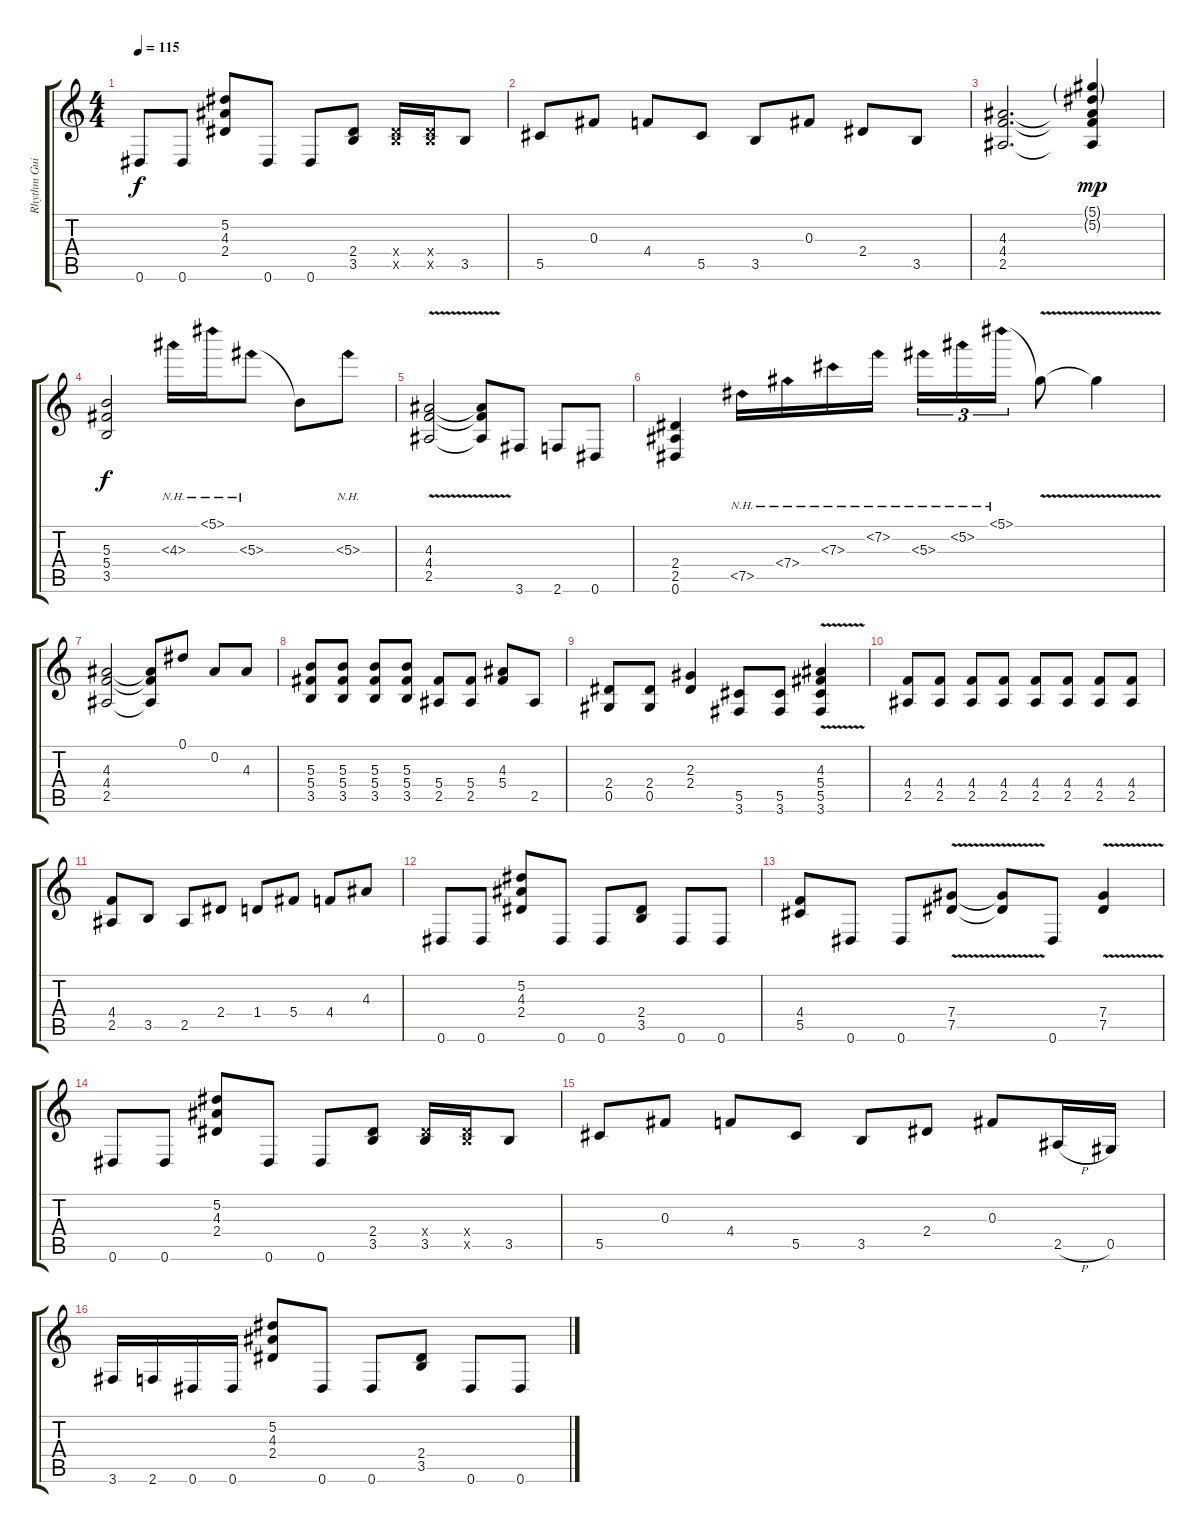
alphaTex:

\track ("Rhythm Guitar" "Rhythm Gui") {instrument overdrivenguitar}
\staff {score tabs}
\tuning (Eb4 Bb3 Gb3 Db3 Ab2 Eb2) {hide}
\ts (4 4)
\tempo 115
\clef g2
\ks c
0.6.8{dy f} 0.6.8 (5.2 4.3 2.4).8 0.6.8 0.6.8 (2.4 3.5).8 (2.4{x} 3.5{x}).16 (2.4{x} 3.5{x}).16 3.5.8 |
5.5.8 0.3.8 4.4.8 5.5.8 3.5.8 0.3.8 2.4.8 3.5.8 |
(4.3 4.4 2.5).2{d} (5.1{g} 5.2{g} 4.3{t} 4.4{t} 2.5{t}).4{dy mp} |
(5.3 5.4 3.5).2{dy f} 4.3{nh}.16 5.1{nh}.16 5.3{nh}.8 5.3{t}.8 5.3{nh}.8 |
(4.3{v} 4.4{v} 2.5{v}).2 (4.3{t} 4.4{t} 2.5{t}).8 3.6.8 2.6.8 0.6.8 |
(2.4 2.5 0.6).4 7.5{nh}.16 7.4{nh}.16 7.3{nh}.16 7.2{nh}.16 5.3{nh}.16{tu (3 2)} 5.2{nh}.16{tu (3 2)} 5.1{nh}.16{tu (3 2)} 5.1{v t}.8 5.1{v t}.4 |
(4.3 4.4 2.5).2 (4.3{t} 4.4{t} 2.5{t}).8 0.1.8 0.2.8 4.3.8 |
(5.3 5.4 3.5).8 (5.3 5.4 3.5).8 (5.3 5.4 3.5).8 (5.3 5.4 3.5).8 (5.4 2.5).8 (5.4 2.5).8 (4.3 5.4).8 2.5.8 |
(2.4 0.5).8 (2.4 0.5).8 (2.3 2.4).4 (5.5 3.6).8 (5.5 3.6).8 (4.3{v} 5.4{v} 5.5{v} 3.6{v}).4 |
(4.4 2.5).8 (4.4 2.5).8 (4.4 2.5).8 (4.4 2.5).8 (4.4 2.5).8 (4.4 2.5).8 (4.4 2.5).8 (4.4 2.5).8 |
(4.4 2.5).8 3.5.8 2.5.8 2.4.8 1.4.8 5.4.8 4.4.8 4.3.8 |
0.6.8 0.6.8 (5.2 4.3 2.4).8 0.6.8 0.6.8 (2.4 3.5).8 0.6.8 0.6.8 |
(4.4 5.5).8 0.6.8 0.6.8 (7.4{v} 7.5{v}).8 (7.4{t} 7.5{t}).8 0.6.8 (7.4{v} 7.5{v}).4 |
0.6.8 0.6.8 (5.2 4.3 2.4).8 0.6.8 0.6.8 (2.4 3.5).8 (2.4{x} 3.5).16 (2.4{x} 3.5{x}).16 3.5.8 |
5.5.8 0.3.8 4.4.8 5.5.8 3.5.8 2.4.8 0.3.8 2.5{h}.16 0.5.16 |
3.6.16 2.6.16 0.6.16 0.6.16 (5.2 4.3 2.4).8 0.6.8 0.6.8 (2.4 3.5).8 0.6.8 0.6.8
